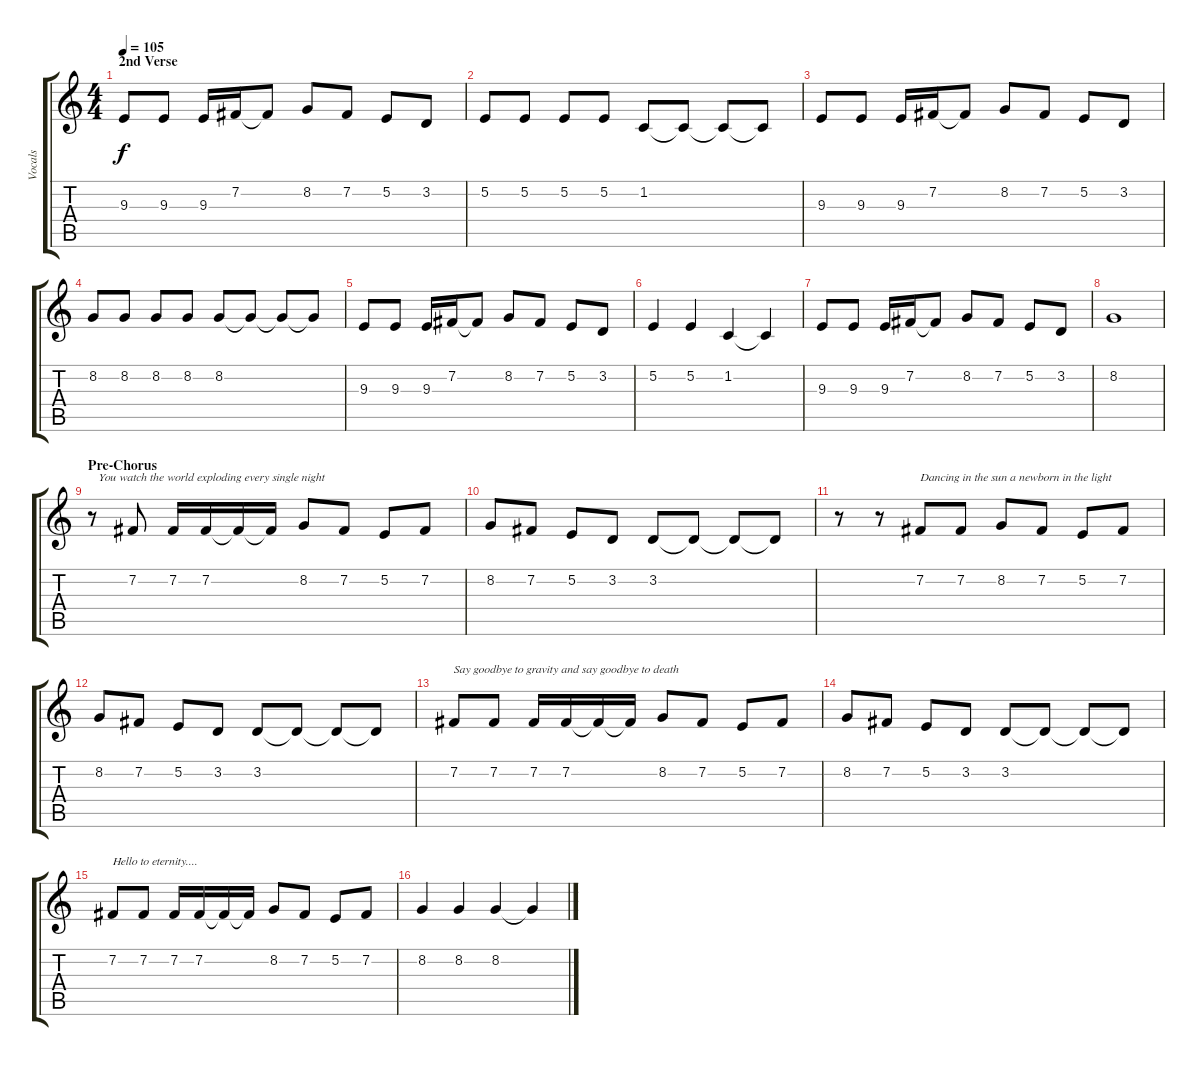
\track ("Vocals" "Vocals") {instrument lead8bassandlead}
\staff {score tabs}
\tuning (E4 B3 G3 D3 A2 E2) {hide}
\ts (4 4)
\section ("" "2nd Verse")
\tempo 105
\clef g2
\ks c
9.3.8{dy f} 9.3.8 9.3.16 7.2.16 7.2{t}.8 8.2.8 7.2.8 5.2.8 3.2.8 |
5.2.8 5.2.8 5.2.8 5.2.8 1.2.8 1.2{t}.8 1.2{t}.8 1.2{t}.8 |
9.3.8 9.3.8 9.3.16 7.2.16 7.2{t}.8 8.2.8 7.2.8 5.2.8 3.2.8 |
8.2.8 8.2.8 8.2.8 8.2.8 8.2.8 8.2{t}.8 8.2{t}.8 8.2{t}.8 |
9.3.8 9.3.8 9.3.16 7.2.16 7.2{t}.8 8.2.8 7.2.8 5.2.8 3.2.8 |
5.2.4 5.2.4 1.2.4 1.2{t}.4 |
9.3.8 9.3.8 9.3.16 7.2.16 7.2{t}.8 8.2.8 7.2.8 5.2.8 3.2.8 |
8.2.1 |
\section ("" "Pre-Chorus")
r.8{txt "  You watch the world exploding every single night"} 7.2.8 7.2.16 7.2.16 7.2{t}.16 7.2{t}.16 8.2.8 7.2.8 5.2.8 7.2.8 |
8.2.8 7.2.8 5.2.8 3.2.8 3.2.8 3.2{t}.8 3.2{t}.8 3.2{t}.8 |
r.8 r.8 7.2.8{txt "Dancing in the sun a newborn in the light"} 7.2.8 8.2.8 7.2.8 5.2.8 7.2.8 |
8.2.8 7.2.8 5.2.8 3.2.8 3.2.8 3.2{t}.8 3.2{t}.8 3.2{t}.8 |
7.2.8{txt "Say goodbye to gravity and say goodbye to death"} 7.2.8 7.2.16 7.2.16 7.2{t}.16 7.2{t}.16 8.2.8 7.2.8 5.2.8 7.2.8 |
8.2.8 7.2.8 5.2.8 3.2.8 3.2.8 3.2{t}.8 3.2{t}.8 3.2{t}.8 |
7.2.8{txt "Hello to eternity...."} 7.2.8 7.2.16 7.2.16 7.2{t}.16 7.2{t}.16 8.2.8 7.2.8 5.2.8 7.2.8 |
8.2.4 8.2.4 8.2.4 8.2{t}.4
